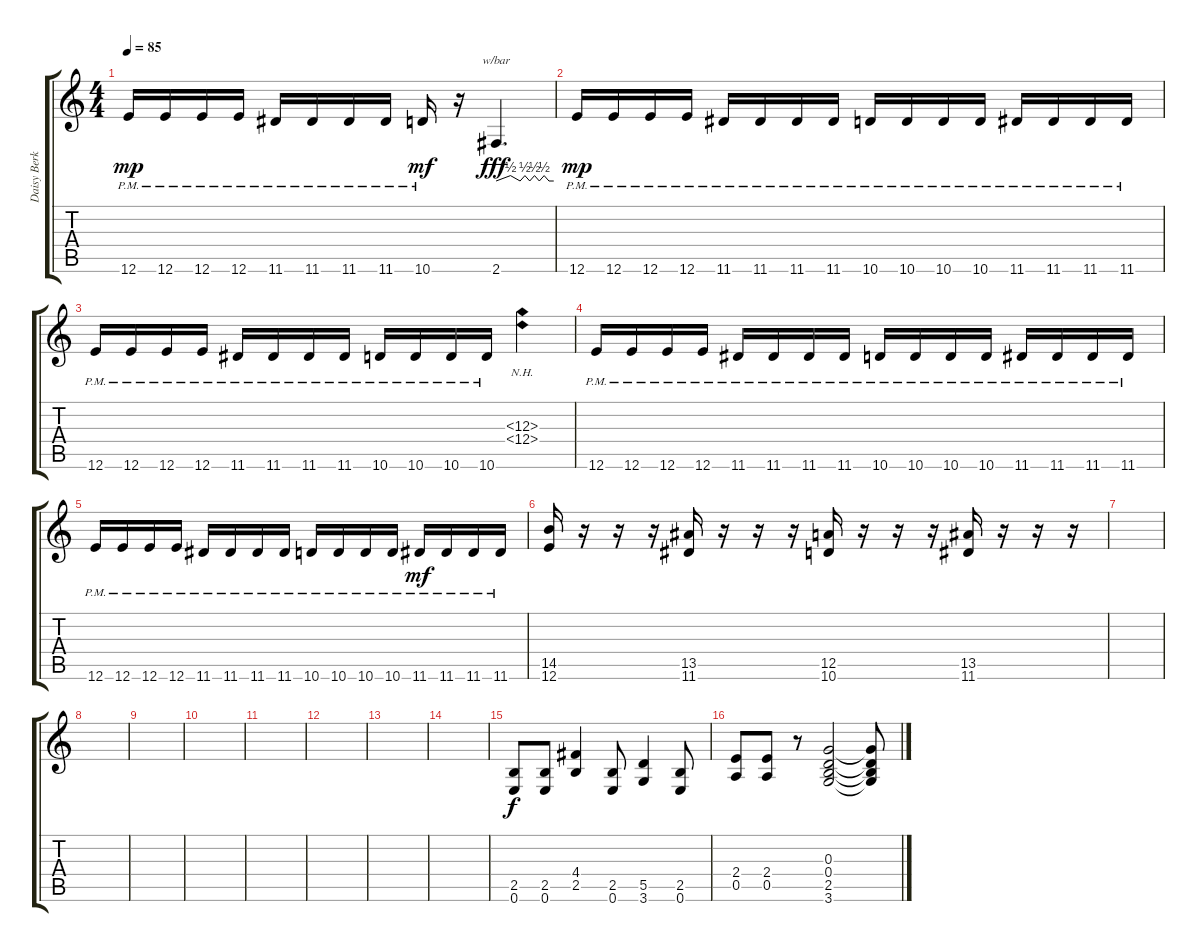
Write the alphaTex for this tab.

\track ("Daisy Berkovitz" "Daisy Berk") {instrument overdrivenguitar}
\staff {score tabs}
\tuning (E4 B3 G3 D3 A2 E2) {hide}
\ts (4 4)
\tempo 85
\clef g2
\ks c
12.6{pm}.16{dy mp} 12.6{pm}.16 12.6{pm}.16 12.6{pm}.16 11.6{pm}.16 11.6{pm}.16 11.6{pm}.16 11.6{pm}.16 10.6{pm}.16{dy mf} r.16 2.6.4{d tbe (custom default 0 0 15 2 25 0 30 2 35 0 40 2 45 0 50 2 55 0 60 0) dy fff} |
12.6{pm}.16{dy mp} 12.6{pm}.16 12.6{pm}.16 12.6{pm}.16 11.6{pm}.16 11.6{pm}.16 11.6{pm}.16 11.6{pm}.16 10.6{pm}.16 10.6{pm}.16 10.6{pm}.16 10.6{pm}.16 11.6{pm}.16 11.6{pm}.16 11.6{pm}.16 11.6{pm}.16 |
12.6{pm}.16 12.6{pm}.16 12.6{pm}.16 12.6{pm}.16 11.6{pm}.16 11.6{pm}.16 11.6{pm}.16 11.6{pm}.16 10.6{pm}.16 10.6{pm}.16 10.6{pm}.16 10.6{pm}.16 (12.3{nh} 12.4{nh}).4 |
12.6{pm}.16 12.6{pm}.16 12.6{pm}.16 12.6{pm}.16 11.6{pm}.16 11.6{pm}.16 11.6{pm}.16 11.6{pm}.16 10.6{pm}.16 10.6{pm}.16 10.6{pm}.16 10.6{pm}.16 11.6{pm}.16 11.6{pm}.16 11.6{pm}.16 11.6{pm}.16 |
12.6{pm}.16 12.6{pm}.16 12.6{pm}.16 12.6{pm}.16 11.6{pm}.16 11.6{pm}.16 11.6{pm}.16 11.6{pm}.16 10.6{pm}.16 10.6{pm}.16 10.6{pm}.16 10.6{pm}.16 11.6{pm}.16{dy mf} 11.6{pm}.16 11.6{pm}.16 11.6{pm}.16 |
(14.5 12.6).16 r.16 r.16 r.16 (13.5 11.6).16 r.16 r.16 r.16 (12.5 10.6).16 r.16 r.16 r.16 (13.5 11.6).16 r.16 r.16 r.16 |
|
|
|
|
|
|
|
|
(2.5 0.6).8{dy f volume 6 instrument overdrivenguitar} (2.5 0.6).8 (4.4 2.5).4 (2.5 0.6).8 (5.5 3.6).4 (2.5 0.6).8 |
(2.4 0.5).8 (2.4 0.5).8 r.8 (0.3 0.4 2.5 3.6).2 (0.3{t} 0.4{t} 2.5{t} 3.6{t}).8
